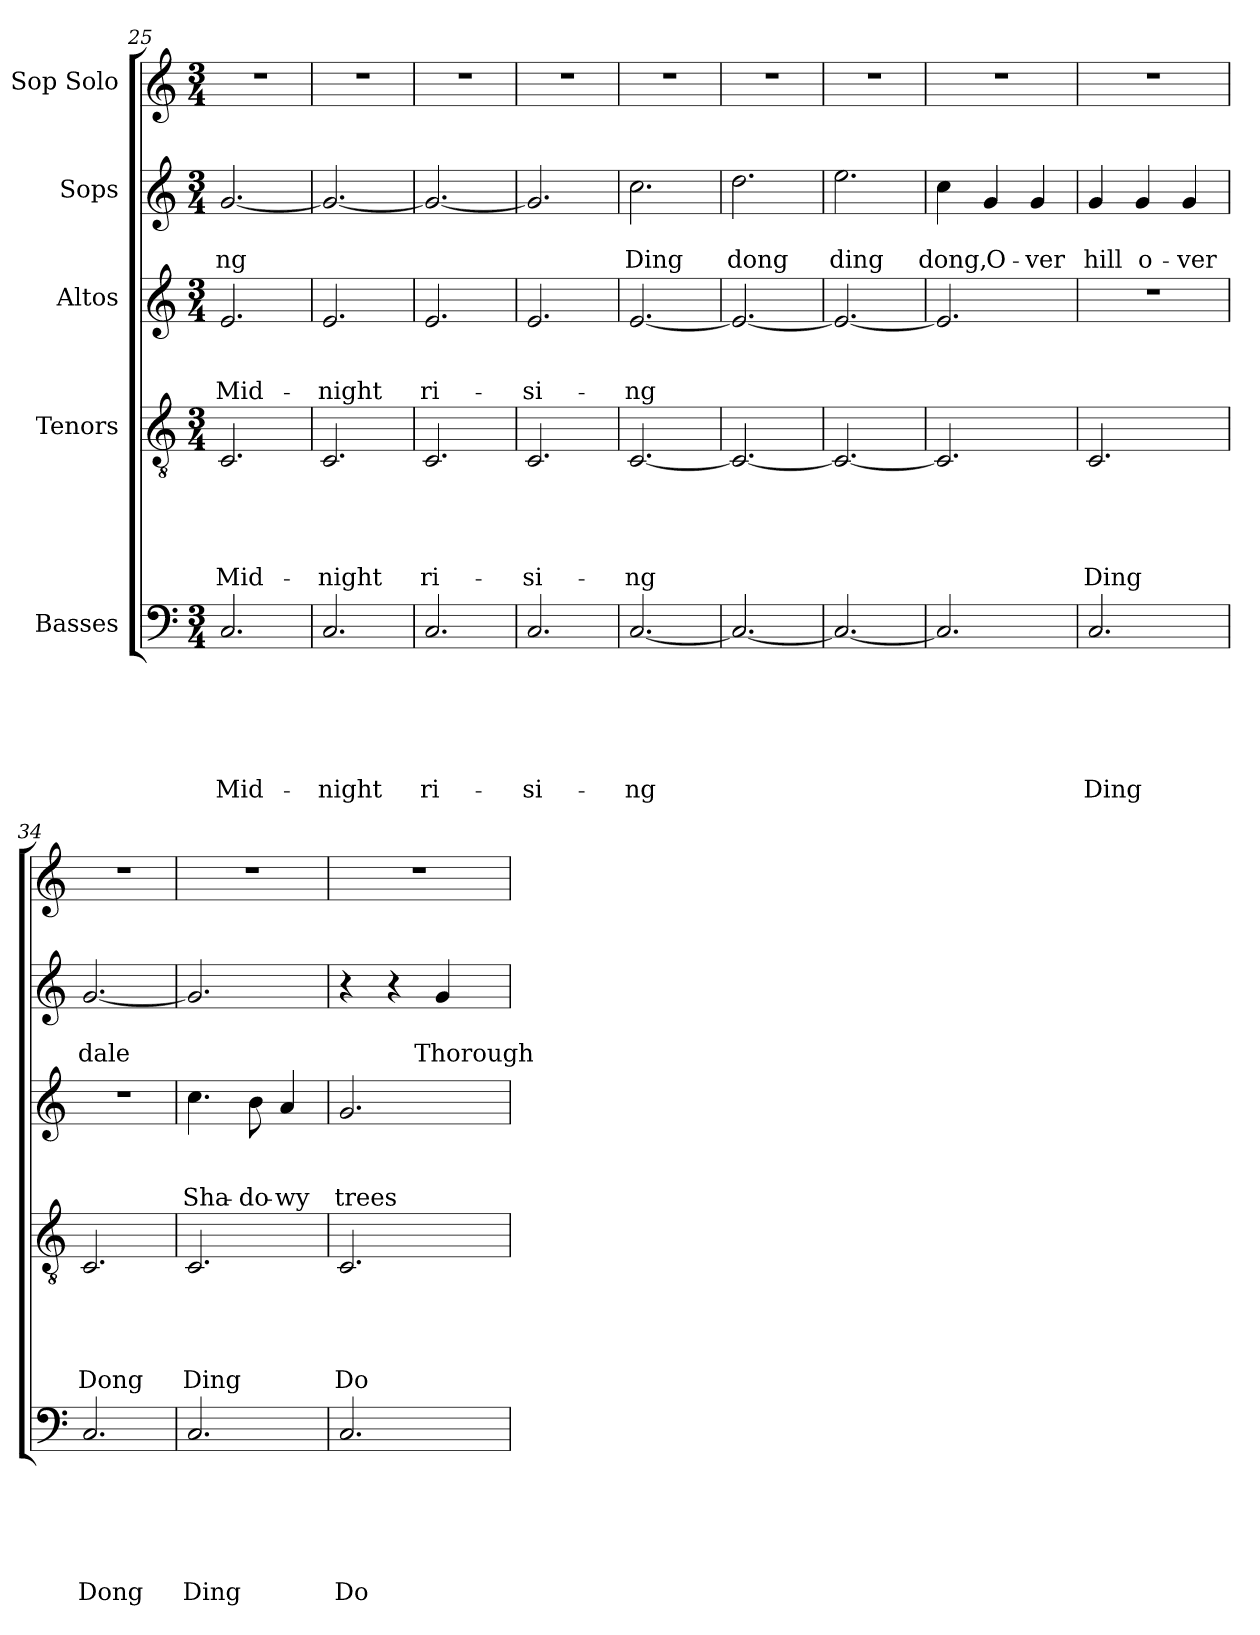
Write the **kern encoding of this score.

**kern	**text	**text	**text	**text	**text	**text	**kern	**text	**text	**text	**text	**text	**kern	**text	**text	**text	**kern	**text	**text	**kern
*part5	*part5	*part5	*part5	*part5	*part5	*part5	*part4	*part4	*part4	*part4	*part4	*part4	*part3	*part3	*part3	*part3	*part2	*part2	*part2	*part1
*staff5	*staff5	*staff5	*staff5	*staff5	*staff5	*staff5	*staff4	*staff4	*staff4	*staff4	*staff4	*staff4	*staff3	*staff3	*staff3	*staff3	*staff2	*staff2	*staff2	*staff1
*I"Basses	*	*	*	*	*	*	*I"Tenors	*	*	*	*	*	*I"Altos	*	*	*	*I"Sops	*	*	*I"Sop Solo
*clefF4	*	*	*	*	*	*	*clefGv2	*	*	*	*	*	*clefG2	*	*	*	*clefG2	*	*	*clefG2
*k[]	*	*	*	*	*	*	*k[]	*	*	*	*	*	*k[]	*	*	*	*k[]	*	*	*k[]
*C:	*	*	*	*	*	*	*C:	*	*	*	*	*	*C:	*	*	*	*C:	*	*	*C:
*M3/4	*	*	*	*	*	*	*M3/4	*	*	*	*	*	*M3/4	*	*	*	*M3/4	*	*	*M3/4
=25	=25	=25	=25	=25	=25	=25	=25	=25	=25	=25	=25	=25	=25	=25	=25	=25	=25	=25	=25	=25
!	!	!	!	!	!	!LO:LY:b	!	!	!	!	!	!LO:LY:b	!	!	!	!LO:LY:b	!	!	!LO:LY:b	!LO:N:vis=1
2.C/	.	.	.	.	.	Mid-	2.C/	.	.	.	.	Mid-	2.e/	.	.	Mid-	[<2.g/	.	-ng	2.r
=26	=26	=26	=26	=26	=26	=26	=26	=26	=26	=26	=26	=26	=26	=26	=26	=26	=26	=26	=26	=26
!	!	!	!	!	!	!LO:LY:b	!	!	!	!	!	!LO:LY:b	!	!	!	!LO:LY:b	!	!	!	!LO:N:vis=1
2.C/	.	.	.	.	.	-night	2.C/	.	.	.	.	-night	2.e/	.	.	-night	2.g/_	.	.	2.r
=27	=27	=27	=27	=27	=27	=27	=27	=27	=27	=27	=27	=27	=27	=27	=27	=27	=27	=27	=27	=27
!	!	!	!	!	!	!LO:LY:b	!	!	!	!	!	!LO:LY:b	!	!	!	!LO:LY:b	!	!	!	!LO:N:vis=1
2.C/	.	.	.	.	.	ri-	2.C/	.	.	.	.	ri-	2.e/	.	.	ri-	2.g/_	.	.	2.r
=28	=28	=28	=28	=28	=28	=28	=28	=28	=28	=28	=28	=28	=28	=28	=28	=28	=28	=28	=28	=28
!	!	!	!	!	!	!LO:LY:b	!	!	!	!	!	!LO:LY:b	!	!	!	!LO:LY:b	!	!	!	!LO:N:vis=1
2.C/	.	.	.	.	.	-si-	2.C/	.	.	.	.	-si-	2.e/	.	.	-si-	2.g/]	.	.	2.r
=29	=29	=29	=29	=29	=29	=29	=29	=29	=29	=29	=29	=29	=29	=29	=29	=29	=29	=29	=29	=29
!	!	!	!	!	!	!LO:LY:b	!	!	!	!	!	!LO:LY:b	!	!	!	!LO:LY:b	!	!	!LO:LY:b	!LO:N:vis=1
[<2.C/	.	.	.	.	.	-ng	[<2.C/	.	.	.	.	-ng	[<2.e/	.	.	-ng	2.cc\	.	Ding	2.r
=30	=30	=30	=30	=30	=30	=30	=30	=30	=30	=30	=30	=30	=30	=30	=30	=30	=30	=30	=30	=30
!	!	!	!	!	!	!	!	!	!	!	!	!	!	!	!	!	!	!	!LO:LY:b	!LO:N:vis=1
2.C/_	.	.	.	.	.	.	2.C/_	.	.	.	.	.	2.e/_	.	.	.	2.dd\	.	dong	2.r
=31	=31	=31	=31	=31	=31	=31	=31	=31	=31	=31	=31	=31	=31	=31	=31	=31	=31	=31	=31	=31
!	!	!	!	!	!	!	!	!	!	!	!	!	!	!	!	!	!	!	!LO:LY:b	!LO:N:vis=1
2.C/_	.	.	.	.	.	.	2.C/_	.	.	.	.	.	2.e/_	.	.	.	2.ee\	.	ding	2.r
=32	=32	=32	=32	=32	=32	=32	=32	=32	=32	=32	=32	=32	=32	=32	=32	=32	=32	=32	=32	=32
!	!	!	!	!	!	!	!	!	!	!	!	!	!	!	!	!	!	!	!LO:LY:b	!LO:N:vis=1
2.C/]	.	.	.	.	.	.	2.C/]	.	.	.	.	.	2.e/]	.	.	.	4cc\	.	dong,	2.r
!	!	!	!	!	!	!	!	!	!	!	!	!	!	!	!	!	!	!	!LO:LY:b	!
.	.	.	.	.	.	.	.	.	.	.	.	.	.	.	.	.	4g/	.	O-	.
!	!	!	!	!	!	!	!	!	!	!	!	!	!	!	!	!	!	!	!LO:LY:b	!
.	.	.	.	.	.	.	.	.	.	.	.	.	.	.	.	.	4g/	.	-ver	.
=33	=33	=33	=33	=33	=33	=33	=33	=33	=33	=33	=33	=33	=33	=33	=33	=33	=33	=33	=33	=33
!	!	!	!	!	!	!LO:LY:b	!	!	!	!	!	!LO:LY:b	!LO:N:vis=1	!	!	!	!	!	!LO:LY:b	!LO:N:vis=1
2.C/	.	.	.	.	.	Ding	2.C/	.	.	.	.	Ding	2.r	.	.	.	4g/	.	hill	2.r
!	!	!	!	!	!	!	!	!	!	!	!	!	!	!	!	!	!	!	!LO:LY:b	!
.	.	.	.	.	.	.	.	.	.	.	.	.	.	.	.	.	4g/	.	o-	.
!	!	!	!	!	!	!	!	!	!	!	!	!	!	!	!	!	!	!	!LO:LY:b	!
.	.	.	.	.	.	.	.	.	.	.	.	.	.	.	.	.	4g/	.	-ver	.
!!LO:PB:g=z
=34	=34	=34	=34	=34	=34	=34	=34	=34	=34	=34	=34	=34	=34	=34	=34	=34	=34	=34	=34	=34
!	!	!	!	!	!	!LO:LY:b	!	!	!	!	!	!LO:LY:b	!LO:N:vis=1	!	!	!	!	!	!LO:LY:b	!LO:N:vis=1
2.C/	.	.	.	.	.	Dong	2.C/	.	.	.	.	Dong	2.r	.	.	.	[<2.g/	.	dale	2.r
=35	=35	=35	=35	=35	=35	=35	=35	=35	=35	=35	=35	=35	=35	=35	=35	=35	=35	=35	=35	=35
!	!	!	!	!	!	!LO:LY:b	!	!	!	!	!	!LO:LY:b	!	!	!	!LO:LY:b	!	!	!	!LO:N:vis=1
2.C/	.	.	.	.	.	Ding	2.C/	.	.	.	.	Ding	4.cc\	.	.	Sha-	2.g/]	.	.	2.r
!	!	!	!	!	!	!	!	!	!	!	!	!	!	!	!	!LO:LY:b:rj	!	!	!	!
.	.	.	.	.	.	.	.	.	.	.	.	.	8b\	.	.	-do-	.	.	.	.
!	!	!	!	!	!	!	!	!	!	!	!	!	!	!	!	!LO:LY:b	!	!	!	!
.	.	.	.	.	.	.	.	.	.	.	.	.	4a/	.	.	-wy	.	.	.	.
=36	=36	=36	=36	=36	=36	=36	=36	=36	=36	=36	=36	=36	=36	=36	=36	=36	=36	=36	=36	=36
!	!	!	!	!	!	!LO:LY:b	!	!	!	!	!	!LO:LY:b	!	!	!	!LO:LY:b	!	!	!	!LO:N:vis=1
2.C/	.	.	.	.	.	Do-	2.C/	.	.	.	.	Do-	2.g/	.	.	trees	4r	.	.	2.r
.	.	.	.	.	.	.	.	.	.	.	.	.	.	.	.	.	4r	.	.	.
!	!	!	!	!	!	!	!	!	!	!	!	!	!	!	!	!	!	!	!LO:LY:b	!
.	.	.	.	.	.	.	.	.	.	.	.	.	.	.	.	.	4g/	.	Thorough	.
=	=	=	=	=	=	=	=	=	=	=	=	=	=	=	=	=	=	=	=	=
*-	*-	*-	*-	*-	*-	*-	*-	*-	*-	*-	*-	*-	*-	*-	*-	*-	*-	*-	*-	*-
